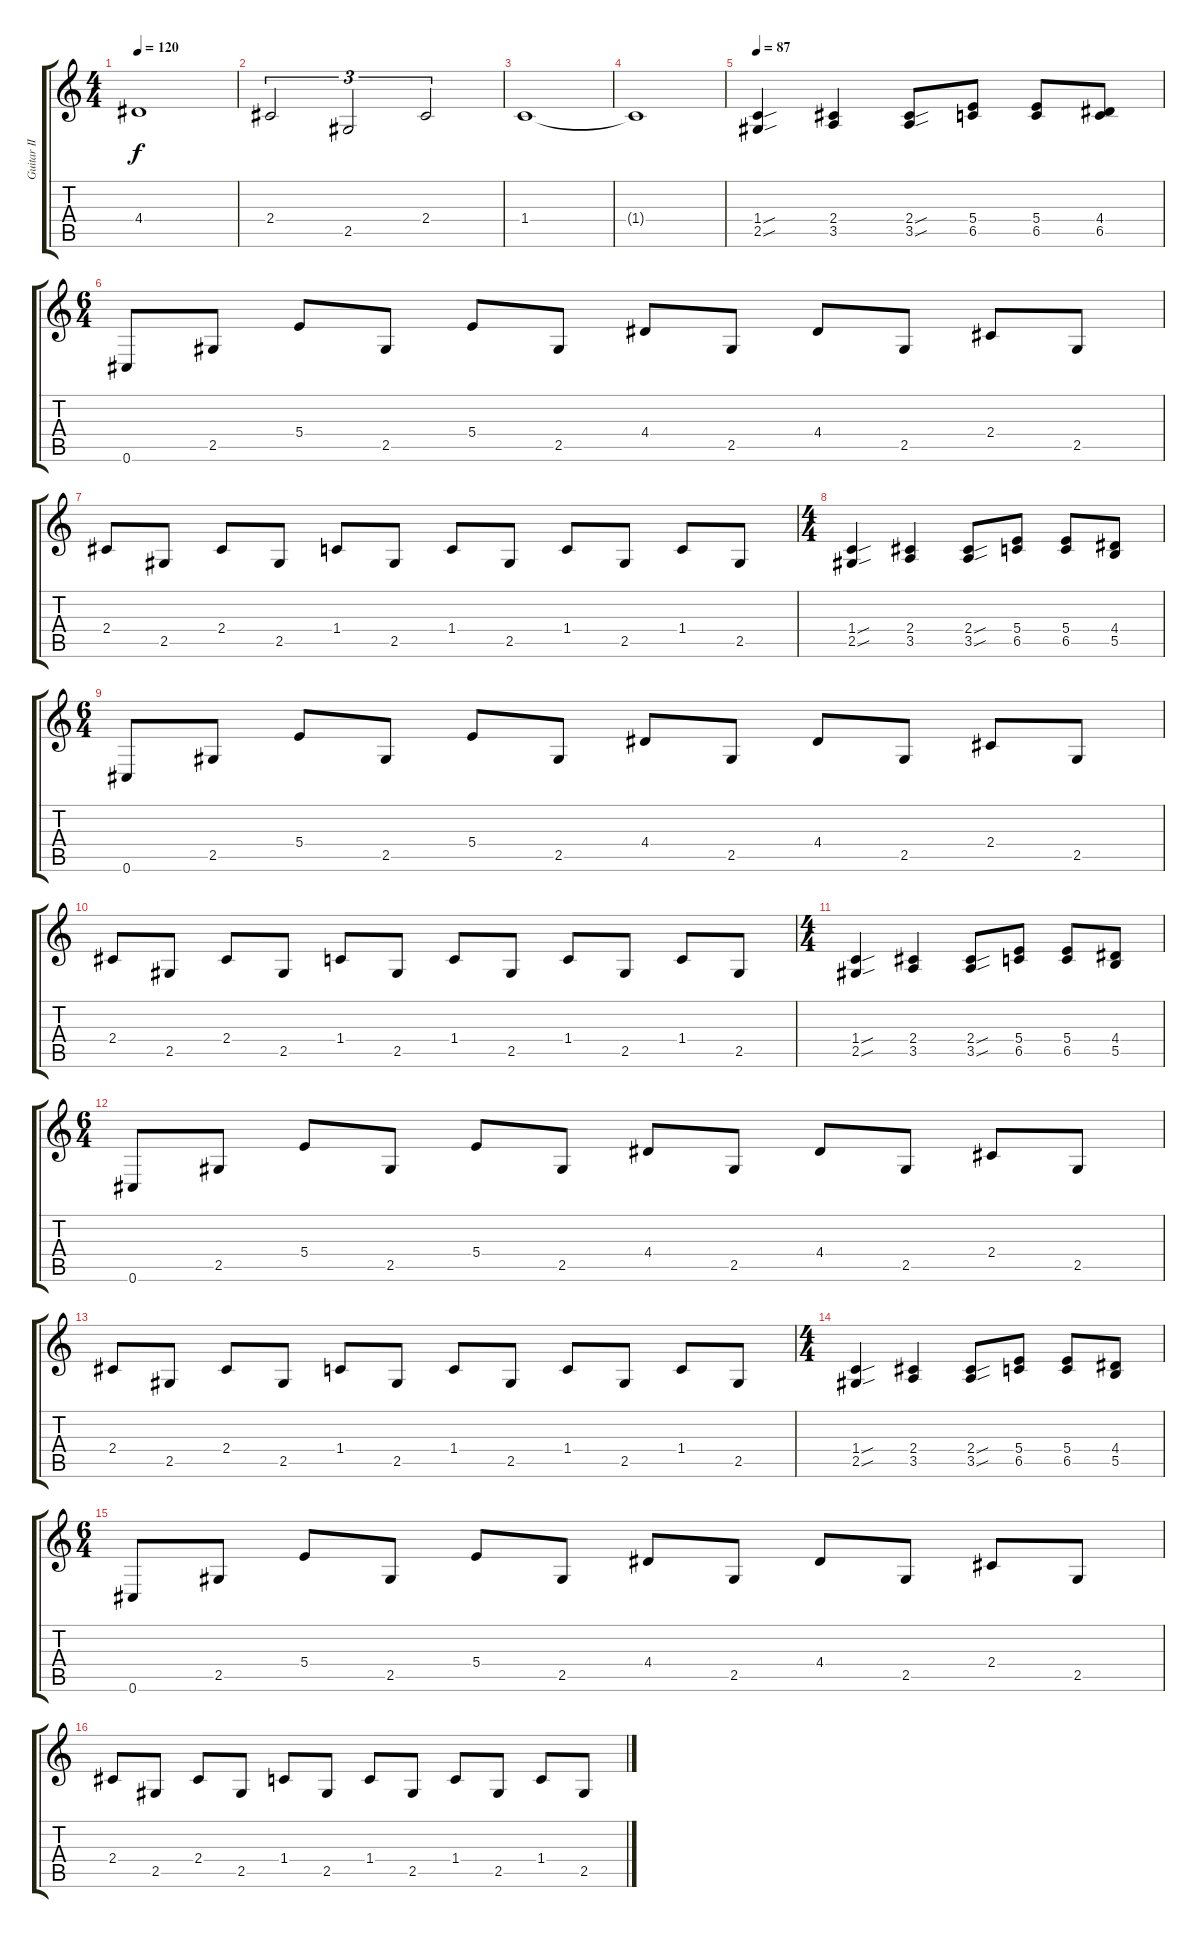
\track ("Guitar II" "Guitar II") {instrument distortionguitar}
\staff {score tabs}
\tuning (Db4 Ab3 E3 B2 Gb2 Db2) {hide}
\ts (4 4)
\tempo 120
\clef g2
\ks c
4.4.1{dy f} |
2.4.2{tu (3 2)} 2.5.2{tu (3 2)} 2.4.2{tu (3 2)} |
1.4.1 |
1.4{t}.1 |
\tempo 87
(1.4{sou} 2.5{sou}).4{instrument distortionguitar} (2.4 3.5).4 (2.4{sou} 3.5{sou}).8 (5.4 6.5).8 (5.4 6.5).8 (4.4 6.5).8 |
\ts (6 4)
0.6.8 2.5.8 5.4.8 2.5.8 5.4.8 2.5.8 4.4.8 2.5.8 4.4.8 2.5.8 2.4.8 2.5.8 |
2.4.8 2.5.8 2.4.8 2.5.8 1.4.8 2.5.8 1.4.8 2.5.8 1.4.8 2.5.8 1.4.8 2.5.8 |
\ts (4 4)
(1.4{sou} 2.5{sou}).4 (2.4 3.5).4 (2.4{sou} 3.5{sou}).8 (5.4 6.5).8 (5.4 6.5).8 (4.4 5.5).8 |
\ts (6 4)
0.6.8 2.5.8 5.4.8 2.5.8 5.4.8 2.5.8 4.4.8 2.5.8 4.4.8 2.5.8 2.4.8 2.5.8 |
2.4.8 2.5.8 2.4.8 2.5.8 1.4.8 2.5.8 1.4.8 2.5.8 1.4.8 2.5.8 1.4.8 2.5.8 |
\ts (4 4)
(1.4{sou} 2.5{sou}).4 (2.4 3.5).4 (2.4{sou} 3.5{sou}).8 (5.4 6.5).8 (5.4 6.5).8 (4.4 5.5).8 |
\ts (6 4)
0.6.8 2.5.8 5.4.8 2.5.8 5.4.8 2.5.8 4.4.8 2.5.8 4.4.8 2.5.8 2.4.8 2.5.8 |
2.4.8 2.5.8 2.4.8 2.5.8 1.4.8 2.5.8 1.4.8 2.5.8 1.4.8 2.5.8 1.4.8 2.5.8 |
\ts (4 4)
(1.4{sou} 2.5{sou}).4 (2.4 3.5).4 (2.4{sou} 3.5{sou}).8 (5.4 6.5).8 (5.4 6.5).8 (4.4 5.5).8 |
\ts (6 4)
0.6.8 2.5.8 5.4.8 2.5.8 5.4.8 2.5.8 4.4.8 2.5.8 4.4.8 2.5.8 2.4.8 2.5.8 |
2.4.8 2.5.8 2.4.8 2.5.8 1.4.8 2.5.8 1.4.8 2.5.8 1.4.8 2.5.8 1.4.8 2.5.8
